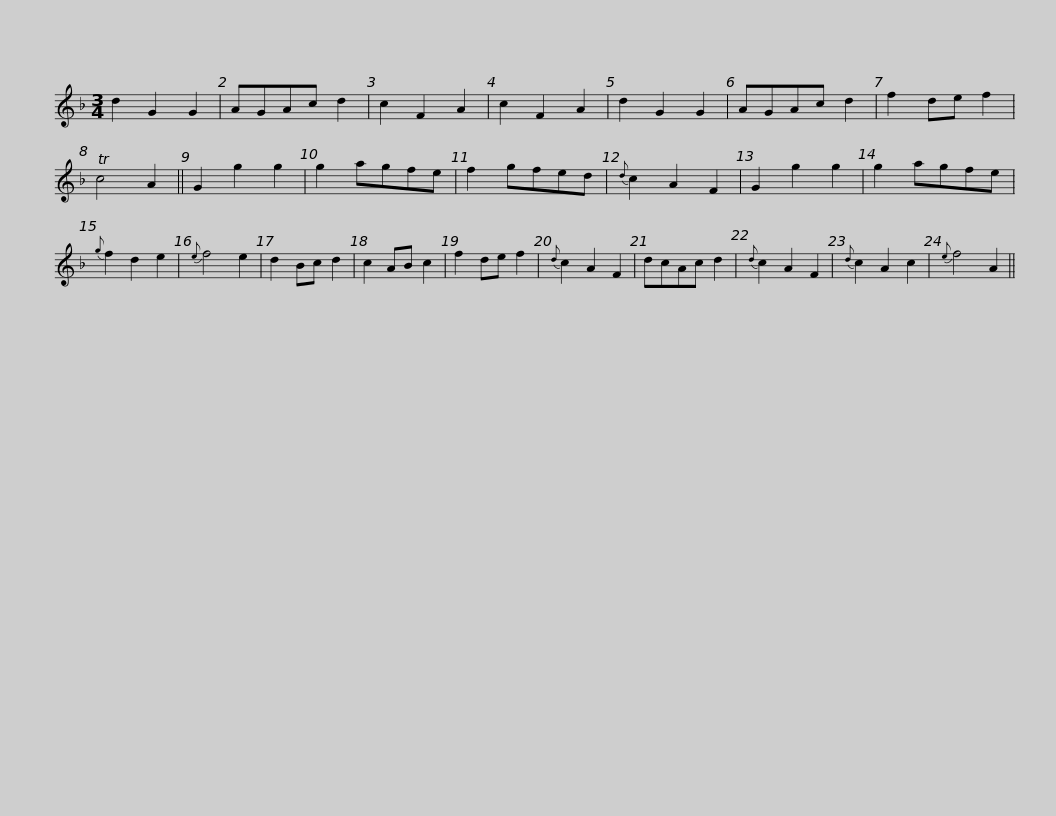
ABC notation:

X:1
L:1/8
M:3/4
I:linebreak $
K:F
V:1 treble
V:1
 d2 G2 G2 | AGAc d2 | c2 F2 A2 | c2 F2 A2 | d2 G2 G2 | %5
 AGAc d2 | f2 de f2 | Tc4 A2 || G2 g2 g2 | g2 agfe | %10
 f2 gfed |${d} c2 A2 F2 | G2 g2 g2 | g2 agfe |{g} f2 d2 e2 | %15
{e} f4 e2 | d2 Bc d2 | c2 AB c2 | f2 de f2 |{d} c2 A2 F2 | %20
 dcAc d2 |${d} c2 A2 F2 |{d} c2 A2 c2 |{e} f4 A2 || %24
